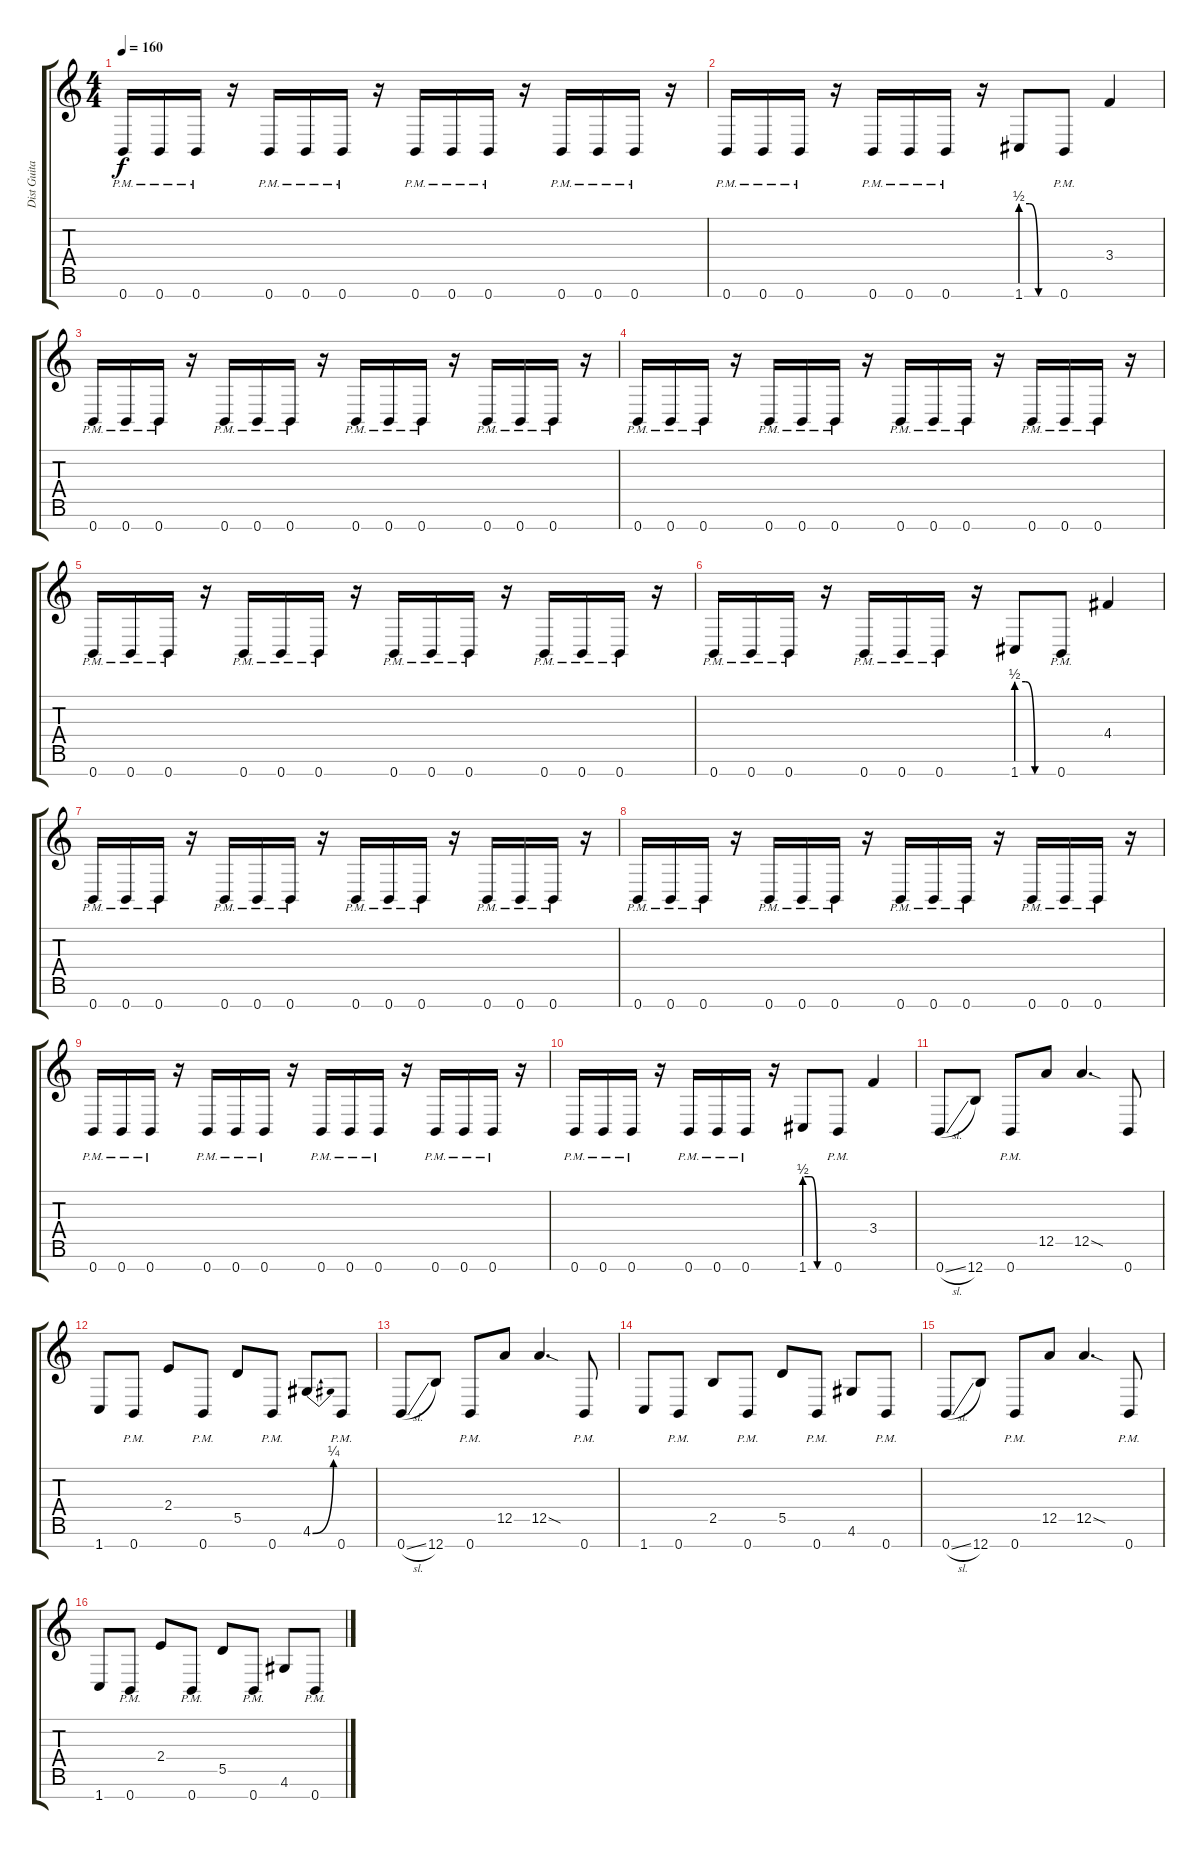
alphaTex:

\track ("Dist Guitar R" "Dist Guita") {instrument distortionguitar}
\staff {score tabs}
\tuning (E4 B3 G3 D3 A2 E2 B1) {hide}
\ts (4 4)
\tempo 160
\clef g2
\ks c
0.7{pm}.16{dy f} 0.7{pm}.16 0.7{pm}.16 r.16 0.7{pm}.16 0.7{pm}.16 0.7{pm}.16 r.16 0.7{pm}.16 0.7{pm}.16 0.7{pm}.16 r.16 0.7{pm}.16 0.7{pm}.16 0.7{pm}.16 r.16 |
0.7{pm}.16 0.7{pm}.16 0.7{pm}.16 r.16 0.7{pm}.16 0.7{pm}.16 0.7{pm}.16 r.16 1.7{be (custom 0 2 15 2 30 0 60 0)}.8 0.7{pm}.8 3.4.4 |
0.7{pm}.16 0.7{pm}.16 0.7{pm}.16 r.16 0.7{pm}.16 0.7{pm}.16 0.7{pm}.16 r.16 0.7{pm}.16 0.7{pm}.16 0.7{pm}.16 r.16 0.7{pm}.16 0.7{pm}.16 0.7{pm}.16 r.16 |
0.7{pm}.16 0.7{pm}.16 0.7{pm}.16 r.16 0.7{pm}.16 0.7{pm}.16 0.7{pm}.16 r.16 0.7{pm}.16 0.7{pm}.16 0.7{pm}.16 r.16 0.7{pm}.16 0.7{pm}.16 0.7{pm}.16 r.16 |
0.7{pm}.16 0.7{pm}.16 0.7{pm}.16 r.16 0.7{pm}.16 0.7{pm}.16 0.7{pm}.16 r.16 0.7{pm}.16 0.7{pm}.16 0.7{pm}.16 r.16 0.7{pm}.16 0.7{pm}.16 0.7{pm}.16 r.16 |
0.7{pm}.16 0.7{pm}.16 0.7{pm}.16 r.16 0.7{pm}.16 0.7{pm}.16 0.7{pm}.16 r.16 1.7{be (custom 0 2 15 2 30 0 60 0)}.8 0.7{pm}.8 4.4.4 |
0.7{pm}.16 0.7{pm}.16 0.7{pm}.16 r.16 0.7{pm}.16 0.7{pm}.16 0.7{pm}.16 r.16 0.7{pm}.16 0.7{pm}.16 0.7{pm}.16 r.16 0.7{pm}.16 0.7{pm}.16 0.7{pm}.16 r.16 |
0.7{pm}.16 0.7{pm}.16 0.7{pm}.16 r.16 0.7{pm}.16 0.7{pm}.16 0.7{pm}.16 r.16 0.7{pm}.16 0.7{pm}.16 0.7{pm}.16 r.16 0.7{pm}.16 0.7{pm}.16 0.7{pm}.16 r.16 |
0.7{pm}.16 0.7{pm}.16 0.7{pm}.16 r.16 0.7{pm}.16 0.7{pm}.16 0.7{pm}.16 r.16 0.7{pm}.16 0.7{pm}.16 0.7{pm}.16 r.16 0.7{pm}.16 0.7{pm}.16 0.7{pm}.16 r.16 |
0.7{pm}.16 0.7{pm}.16 0.7{pm}.16 r.16 0.7{pm}.16 0.7{pm}.16 0.7{pm}.16 r.16 1.7{be (custom 0 2 15 2 30 0 60 0)}.8 0.7{pm}.8 3.4.4 |
0.7{sl}.8 12.7.8 0.7{pm}.8 12.5.8 12.5{sod}.4{d} 0.7.8 |
1.7.8 0.7{pm}.8 2.4.8 0.7{pm}.8 5.5.8 0.7{pm}.8 4.6{be (bend 0 0 60 1)}.8 0.7{pm}.8 |
0.7{sl}.8 12.7.8 0.7{pm}.8 12.5.8 12.5{sod}.4{d} 0.7{pm}.8 |
1.7.8 0.7{pm}.8 2.5.8 0.7{pm}.8 5.5.8 0.7{pm}.8 4.6.8 0.7{pm}.8 |
0.7{sl}.8 12.7.8 0.7{pm}.8 12.5.8 12.5{sod}.4{d} 0.7{pm}.8 |
1.7.8 0.7{pm}.8 2.4.8 0.7{pm}.8 5.5.8 0.7{pm}.8 4.6.8 0.7{pm}.8
